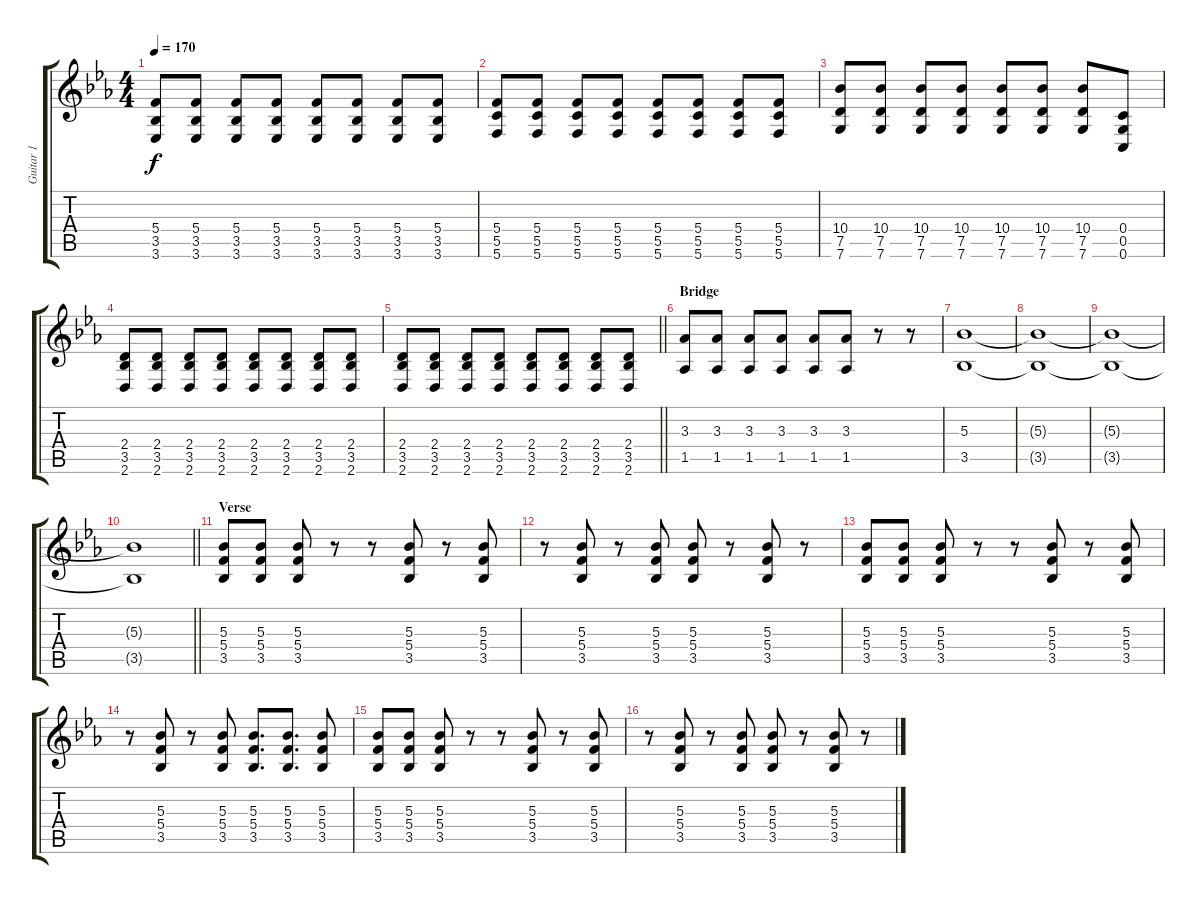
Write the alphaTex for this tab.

\track ("Guitar 1" "Guitar 1") {instrument distortionguitar}
\staff {score tabs}
\tuning (D4 A3 F3 C3 G2 C2) {hide}
\ts (4 4)
\tempo 170
\clef g2
\ks cminor
(5.4 3.5 3.6).8{dy f} (5.4 3.5 3.6).8 (5.4 3.5 3.6).8 (5.4 3.5 3.6).8 (5.4 3.5 3.6).8 (5.4 3.5 3.6).8 (5.4 3.5 3.6).8 (5.4 3.5 3.6).8 |
(5.4 5.5 5.6).8 (5.4 5.5 5.6).8 (5.4 5.5 5.6).8 (5.4 5.5 5.6).8 (5.4 5.5 5.6).8 (5.4 5.5 5.6).8 (5.4 5.5 5.6).8 (5.4 5.5 5.6).8 |
(10.4 7.5 7.6).8 (10.4 7.5 7.6).8 (10.4 7.5 7.6).8 (10.4 7.5 7.6).8 (10.4 7.5 7.6).8 (10.4 7.5 7.6).8 (10.4 7.5 7.6).8 (0.4 0.5 0.6).8 |
(2.4 3.5 2.6).8 (2.4 3.5 2.6).8 (2.4 3.5 2.6).8 (2.4 3.5 2.6).8 (2.4 3.5 2.6).8 (2.4 3.5 2.6).8 (2.4 3.5 2.6).8 (2.4 3.5 2.6).8 |
\barLineRight lightlight
(2.4 3.5 2.6).8 (2.4 3.5 2.6).8 (2.4 3.5 2.6).8 (2.4 3.5 2.6).8 (2.4 3.5 2.6).8 (2.4 3.5 2.6).8 (2.4 3.5 2.6).8 (2.4 3.5 2.6).8 |
\section ("" "Bridge")
(3.3 1.5).8 (3.3 1.5).8 (3.3 1.5).8 (3.3 1.5).8 (3.3 1.5).8 (3.3 1.5).8 r.8 r.8 |
(5.3 3.5).1 |
(5.3{t} 3.5{t}).1 |
(5.3{t} 3.5{t}).1 |
\barLineRight lightlight
(5.3{t} 3.5{t}).1 |
\section ("" "Verse")
(5.3 5.4 3.5).8 (5.3 5.4 3.5).8 (5.3 5.4 3.5).8 r.8 r.8 (5.3 5.4 3.5).8 r.8 (5.3 5.4 3.5).8 |
r.8 (5.3 5.4 3.5).8 r.8 (5.3 5.4 3.5).8 (5.3 5.4 3.5).8 r.8 (5.3 5.4 3.5).8 r.8 |
(5.3 5.4 3.5).8 (5.3 5.4 3.5).8 (5.3 5.4 3.5).8 r.8 r.8 (5.3 5.4 3.5).8 r.8 (5.3 5.4 3.5).8 |
r.8 (5.3 5.4 3.5).8 r.8 (5.3 5.4 3.5).8 (5.3 5.4 3.5).8{d} (5.3 5.4 3.5).8{d} (5.3 5.4 3.5).8 |
(5.3 5.4 3.5).8 (5.3 5.4 3.5).8 (5.3 5.4 3.5).8 r.8 r.8 (5.3 5.4 3.5).8 r.8 (5.3 5.4 3.5).8 |
r.8 (5.3 5.4 3.5).8 r.8 (5.3 5.4 3.5).8 (5.3 5.4 3.5).8 r.8 (5.3 5.4 3.5).8 r.8
